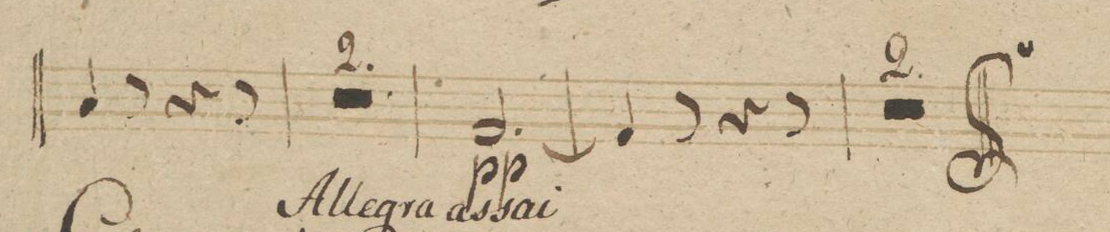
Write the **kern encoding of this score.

**kern	**dynam
*I"Oboe 2do	*
*clefG2	*
*k[b-]	*
*M6/8	*
4a/	.
8r	.
4r	.
8r	.
=109	=109
1.r	.
=110	=110
=111	=111
[2.f/	pp
=112	=112
4f/]	.
8r	.
4r	.
8r	.
=113	=113
1.r	.
=114	=114
==	==
*-	*-
